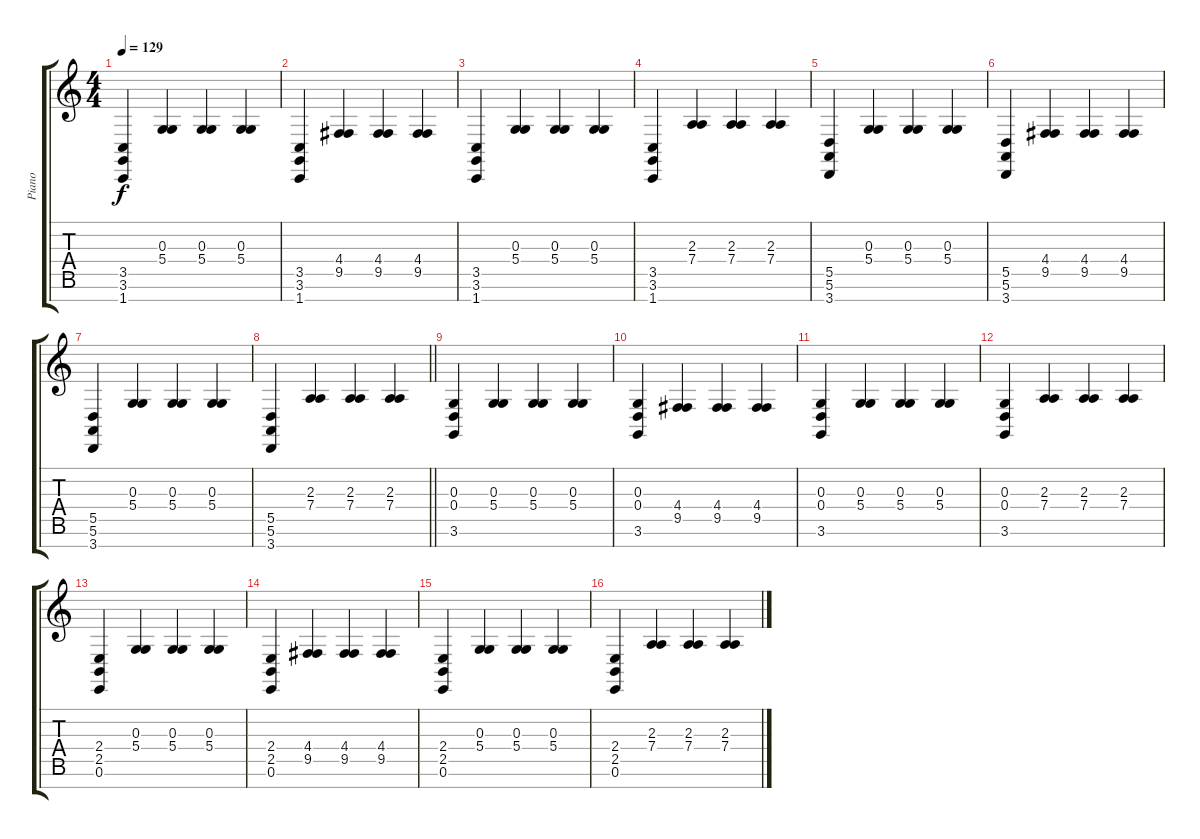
\track ("Piano" "Piano") {instrument acousticgrandpiano bank 2}
\staff {score tabs}
\tuning (E4 B3 G3 D3 A2 E2 B1) {hide}
\ts (4 4)
\tempo 129
\clef g2
\ks c
(3.5 3.6 1.7).4{dy f} (0.3 5.4).4 (0.3 5.4).4 (0.3 5.4).4 |
(3.5 3.6 1.7).4 (4.4 9.5).4 (4.4 9.5).4 (4.4 9.5).4 |
(3.5 3.6 1.7).4 (0.3 5.4).4 (0.3 5.4).4 (0.3 5.4).4 |
(3.5 3.6 1.7).4 (2.3 7.4).4 (2.3 7.4).4 (2.3 7.4).4 |
(5.5 5.6 3.7).4 (0.3 5.4).4 (0.3 5.4).4 (0.3 5.4).4 |
(5.5 5.6 3.7).4 (4.4 9.5).4 (4.4 9.5).4 (4.4 9.5).4 |
(5.5 5.6 3.7).4 (0.3 5.4).4 (0.3 5.4).4 (0.3 5.4).4 |
\barLineRight lightlight
(5.5 5.6 3.7).4 (2.3 7.4).4 (2.3 7.4).4 (2.3 7.4).4 |
(0.3 0.4 3.6).4 (0.3 5.4).4 (0.3 5.4).4 (0.3 5.4).4 |
(0.3 0.4 3.6).4 (4.4 9.5).4 (4.4 9.5).4 (4.4 9.5).4 |
(0.3 0.4 3.6).4 (0.3 5.4).4 (0.3 5.4).4 (0.3 5.4).4 |
(0.3 0.4 3.6).4 (2.3 7.4).4 (2.3 7.4).4 (2.3 7.4).4 |
(2.4 2.5 0.6).4 (0.3 5.4).4 (0.3 5.4).4 (0.3 5.4).4 |
(2.4 2.5 0.6).4 (4.4 9.5).4 (4.4 9.5).4 (4.4 9.5).4 |
(2.4 2.5 0.6).4 (0.3 5.4).4 (0.3 5.4).4 (0.3 5.4).4 |
(2.4 2.5 0.6).4 (2.3 7.4).4 (2.3 7.4).4 (2.3 7.4).4
